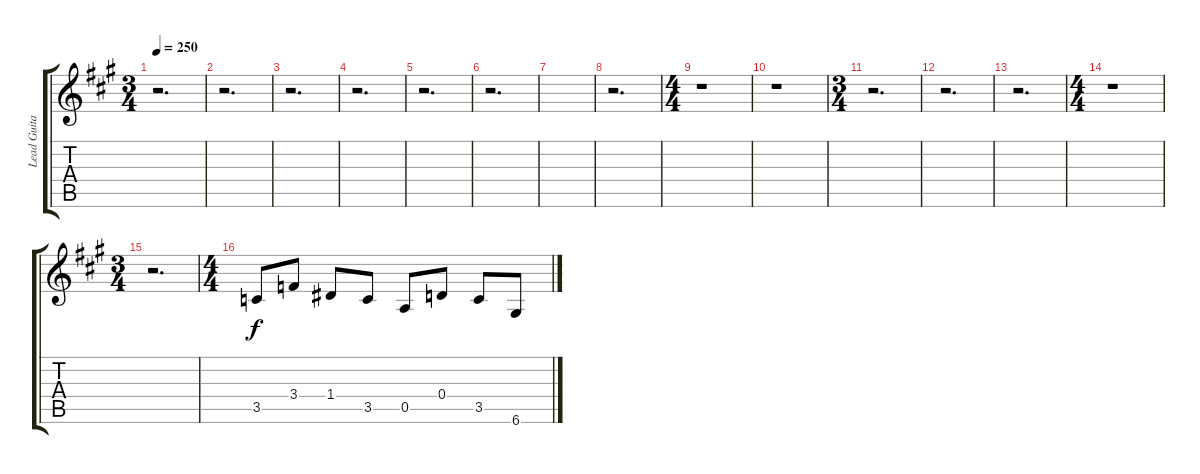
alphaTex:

\track ("Lead Guitar 2" "Lead Guita") {instrument overdrivenguitar}
\staff {score tabs}
\tuning (E4 B3 G3 D3 A2 D2) {hide}
\ts (3 4)
\tempo 250
\clef g2
\ks f#minor
r.2{d dy f} |
r.2{d} |
r.2{d} |
r.2{d} |
r.2{d} |
r.2{d} |
|
r.2{d} |
\ts (4 4)
r.1 |
r.1 |
\ts (3 4)
r.2{d} |
r.2{d} |
r.2{d} |
\ts (4 4)
r.1 |
\ts (3 4)
r.2{d} |
\ts (4 4)
3.5.8 3.4.8 1.4.8 3.5.8 0.5.8 0.4.8 3.5.8 6.6.8
